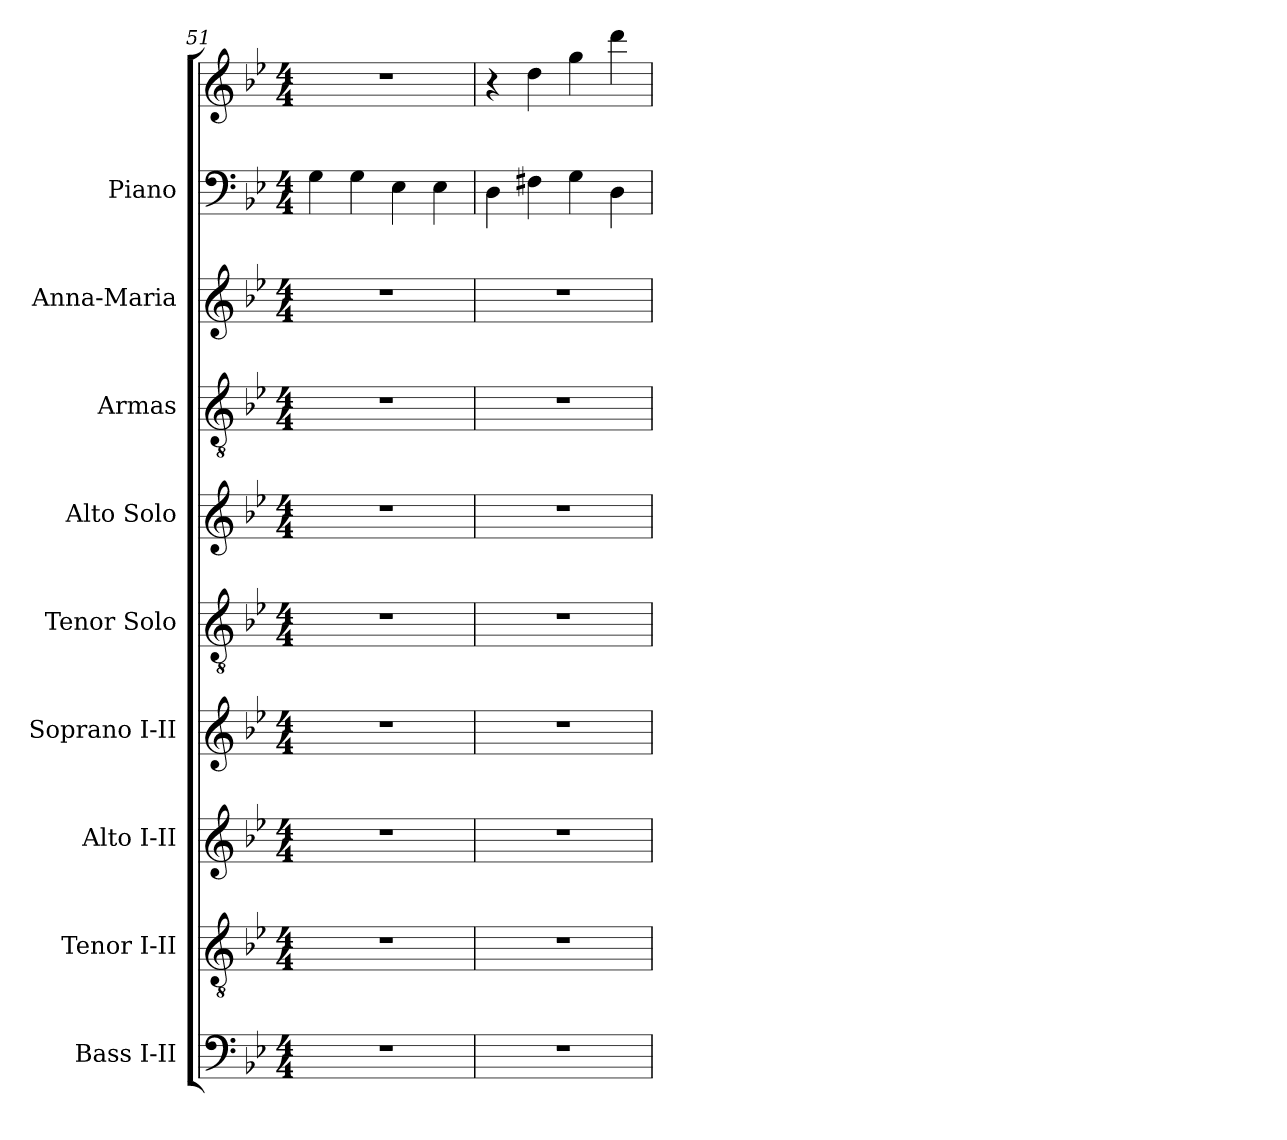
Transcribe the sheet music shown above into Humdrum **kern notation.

**kern	**kern	**kern	**kern	**kern	**kern	**kern	**kern	**kern	**kern
*part9	*part8	*part7	*part6	*part5	*part4	*part3	*part2	*part1	*part1
*staff10	*staff9	*staff8	*staff7	*staff6	*staff5	*staff4	*staff3	*staff2	*staff1
*I"Bass I-II	*I"Tenor I-II	*I"Alto I-II	*I"Soprano I-II	*I"Tenor Solo	*I"Alto Solo	*I"Armas	*I"Anna-Maria	*I"Piano	*
*I'B.	*I'T.	*I'A.	*I'S.	*I'T. Solo	*I'A. Solo	*I'Armas	*I'A-M	*I'Pno.	*
*clefF4	*clefGv2	*clefG2	*clefG2	*clefGv2	*clefG2	*clefGv2	*clefG2	*clefF4	*clefG2
*	*ITrd7c12	*	*	*ITrd7c12	*	*ITrd7c12	*	*	*
*k[b-e-]	*k[b-e-]	*k[b-e-]	*k[b-e-]	*k[b-e-]	*k[b-e-]	*k[b-e-]	*k[b-e-]	*k[b-e-]	*k[b-e-]
*B-:	*B-:	*B-:	*B-:	*B-:	*B-:	*B-:	*B-:	*B-:	*B-:
*M4/4	*M4/4	*M4/4	*M4/4	*M4/4	*M4/4	*M4/4	*M4/4	*M4/4	*M4/4
=51	=51	=51	=51	=51	=51	=51	=51	=51	=51
1r	1r	1r	1r	1r	1r	1r	1r	4Gi\	1r
.	.	.	.	.	.	.	.	4Gi\	.
.	.	.	.	.	.	.	.	4E-i\	.
.	.	.	.	.	.	.	.	4E-i\	.
=52	=52	=52	=52	=52	=52	=52	=52	=52	=52
1r	1r	1r	1r	1r	1r	1r	1r	4Di\	4r
.	.	.	.	.	.	.	.	4F#Xi\	4ddi\
.	.	.	.	.	.	.	.	4Gi\	4ggi\
.	.	.	.	.	.	.	.	4Di\	4dddi\
=	=	=	=	=	=	=	=	=	=
*-	*-	*-	*-	*-	*-	*-	*-	*-	*-
